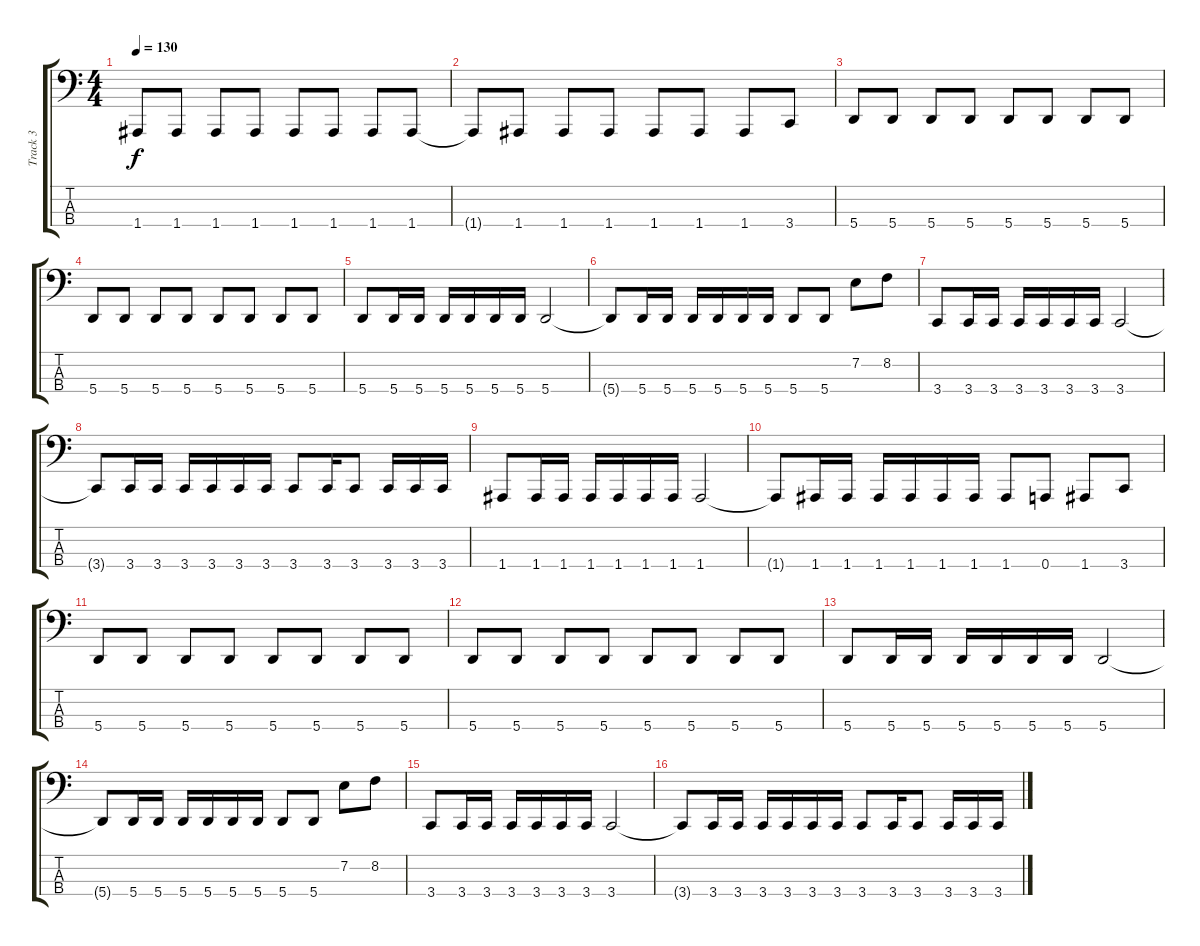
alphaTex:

\track ("Track 3" "Track 3") {instrument electricbasspick}
\staff {score tabs}
\tuning (D2 A1 E1 A0) {hide}
\ts (4 4)
\tempo 130
\clef f4
\ks c
1.4.8{dy f} 1.4.8 1.4.8 1.4.8 1.4.8 1.4.8 1.4.8 1.4.8 |
1.4{t}.8 1.4.8 1.4.8 1.4.8 1.4.8 1.4.8 1.4.8 3.4.8 |
5.4.8 5.4.8 5.4.8 5.4.8 5.4.8 5.4.8 5.4.8 5.4.8 |
5.4.8 5.4.8 5.4.8 5.4.8 5.4.8 5.4.8 5.4.8 5.4.8 |
5.4.8 5.4.16 5.4.16 5.4.16 5.4.16 5.4.16 5.4.16 5.4.2 |
5.4{t}.8 5.4.16 5.4.16 5.4.16 5.4.16 5.4.16 5.4.16 5.4.8 5.4.8 7.2.8 8.2.8 |
3.4.8 3.4.16 3.4.16 3.4.16 3.4.16 3.4.16 3.4.16 3.4.2 |
3.4{t}.8 3.4.16 3.4.16 3.4.16 3.4.16 3.4.16 3.4.16 3.4.8 3.4.16 3.4.8 3.4.16 3.4.16 3.4.16 |
1.4.8 1.4.16 1.4.16 1.4.16 1.4.16 1.4.16 1.4.16 1.4.2 |
1.4{t}.8 1.4.16 1.4.16 1.4.16 1.4.16 1.4.16 1.4.16 1.4.8 0.4.8 1.4.8 3.4.8 |
5.4.8 5.4.8 5.4.8 5.4.8 5.4.8 5.4.8 5.4.8 5.4.8 |
5.4.8 5.4.8 5.4.8 5.4.8 5.4.8 5.4.8 5.4.8 5.4.8 |
5.4.8 5.4.16 5.4.16 5.4.16 5.4.16 5.4.16 5.4.16 5.4.2 |
5.4{t}.8 5.4.16 5.4.16 5.4.16 5.4.16 5.4.16 5.4.16 5.4.8 5.4.8 7.2.8 8.2.8 |
3.4.8 3.4.16 3.4.16 3.4.16 3.4.16 3.4.16 3.4.16 3.4.2 |
3.4{t}.8 3.4.16 3.4.16 3.4.16 3.4.16 3.4.16 3.4.16 3.4.8 3.4.16 3.4.8 3.4.16 3.4.16 3.4.16
